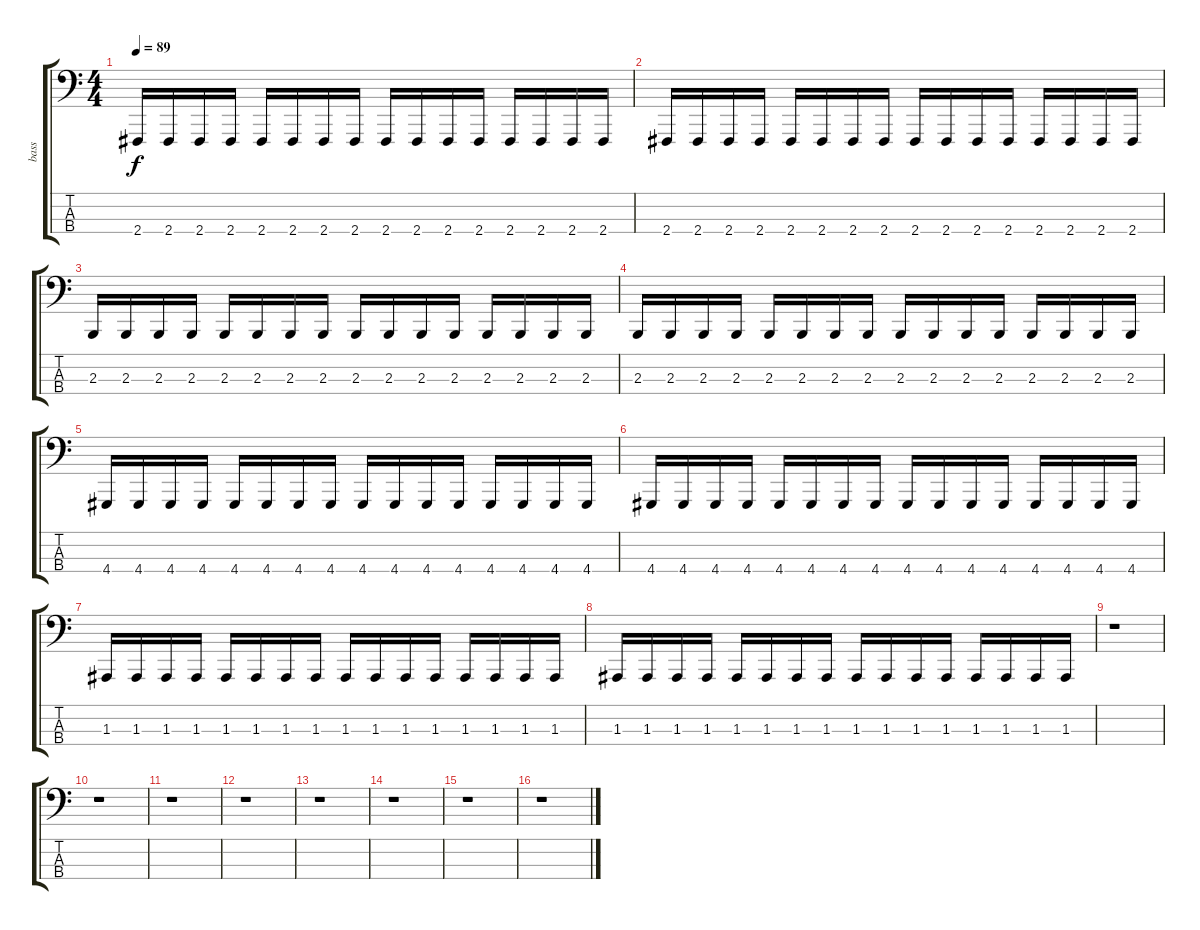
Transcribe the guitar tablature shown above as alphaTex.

\track ("bass" "bass") {instrument pizzicatostrings}
\staff {score tabs}
\tuning (G2 D2 A1 E1) {hide}
\ts (4 4)
\tempo 89
\clef f4
\ks c
2.4.16{dy f} 2.4.16 2.4.16 2.4.16 2.4.16 2.4.16 2.4.16 2.4.16 2.4.16 2.4.16 2.4.16 2.4.16 2.4.16 2.4.16 2.4.16 2.4.16 |
2.4.16 2.4.16 2.4.16 2.4.16 2.4.16 2.4.16 2.4.16 2.4.16 2.4.16 2.4.16 2.4.16 2.4.16 2.4.16 2.4.16 2.4.16 2.4.16 |
2.3.16 2.3.16 2.3.16 2.3.16 2.3.16 2.3.16 2.3.16 2.3.16 2.3.16 2.3.16 2.3.16 2.3.16 2.3.16 2.3.16 2.3.16 2.3.16 |
2.3.16 2.3.16 2.3.16 2.3.16 2.3.16 2.3.16 2.3.16 2.3.16 2.3.16 2.3.16 2.3.16 2.3.16 2.3.16 2.3.16 2.3.16 2.3.16 |
4.4.16 4.4.16 4.4.16 4.4.16 4.4.16 4.4.16 4.4.16 4.4.16 4.4.16 4.4.16 4.4.16 4.4.16 4.4.16 4.4.16 4.4.16 4.4.16 |
4.4.16 4.4.16 4.4.16 4.4.16 4.4.16 4.4.16 4.4.16 4.4.16 4.4.16 4.4.16 4.4.16 4.4.16 4.4.16 4.4.16 4.4.16 4.4.16 |
1.3.16 1.3.16 1.3.16 1.3.16 1.3.16 1.3.16 1.3.16 1.3.16 1.3.16 1.3.16 1.3.16 1.3.16 1.3.16 1.3.16 1.3.16 1.3.16 |
1.3.16 1.3.16 1.3.16 1.3.16 1.3.16 1.3.16 1.3.16 1.3.16 1.3.16 1.3.16 1.3.16 1.3.16 1.3.16 1.3.16 1.3.16 1.3.16 |
r.1 |
r.1 |
r.1 |
r.1 |
r.1 |
r.1 |
r.1 |
r.1
